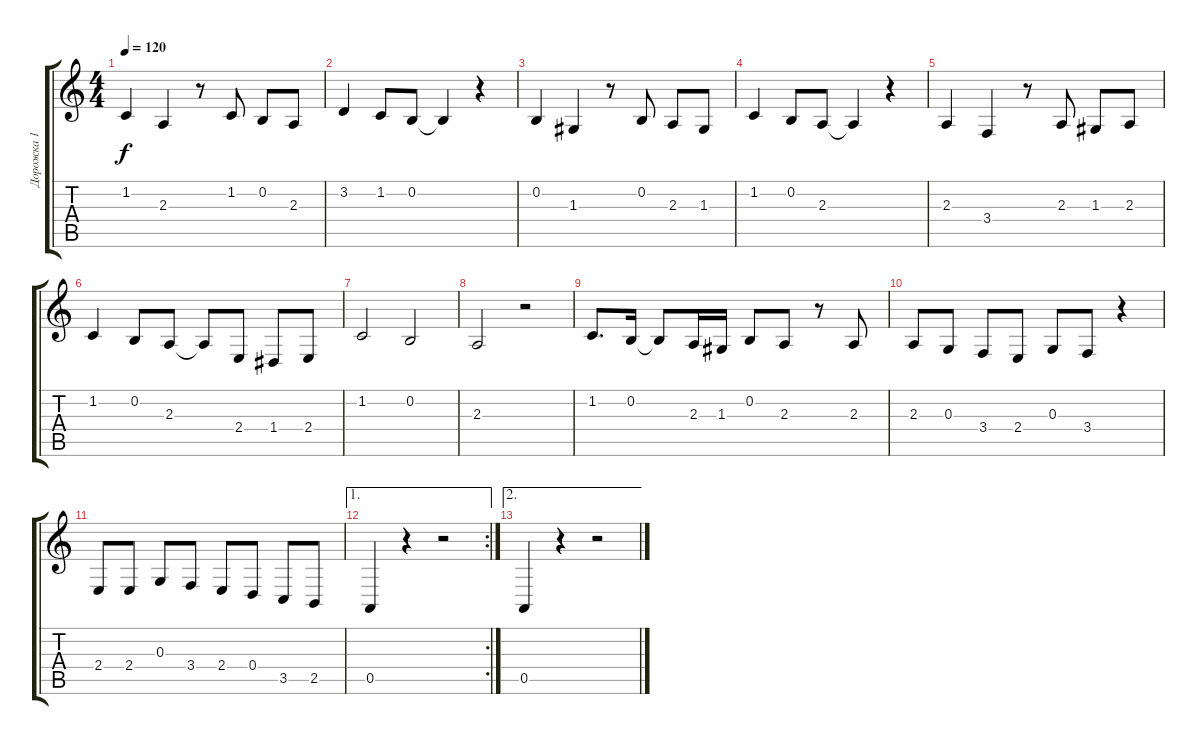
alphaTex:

\track ("Дорожка 1" "Дорожка 1") {instrument acousticgrandpiano}
\staff {score tabs}
\tuning (E4 B3 G3 D3 A2 E2) {hide}
\ts (4 4)
\tempo 120
\clef g2
\ks c
1.2.4{dy f} 2.3.4 r.8 1.2.8 0.2.8 2.3.8 |
3.2.4 1.2.8 0.2.8 0.2{t}.4 r.4 |
0.2.4 1.3.4 r.8 0.2.8 2.3.8 1.3.8 |
1.2.4 0.2.8 2.3.8 2.3{t}.4 r.4 |
2.3.4 3.4.4 r.8 2.3.8 1.3.8 2.3.8 |
1.2.4 0.2.8 2.3.8 2.3{t}.8 2.4.8 1.4.8 2.4.8 |
1.2.2 0.2.2 |
2.3.2 r.2 |
1.2.8{d} 0.2.16 0.2{t}.8 2.3.16 1.3.16 0.2.8 2.3.8 r.8 2.3.8 |
2.3.8 0.3.8 3.4.8 2.4.8 0.3.8 3.4.8 r.4 |
2.4.8 2.4.8 0.3.8 3.4.8 2.4.8 0.4.8 3.5.8 2.5.8 |
\ae 1
\rc 2
0.5.4 r.4 r.2 |
\ae 2
0.5.4 r.4 r.2
